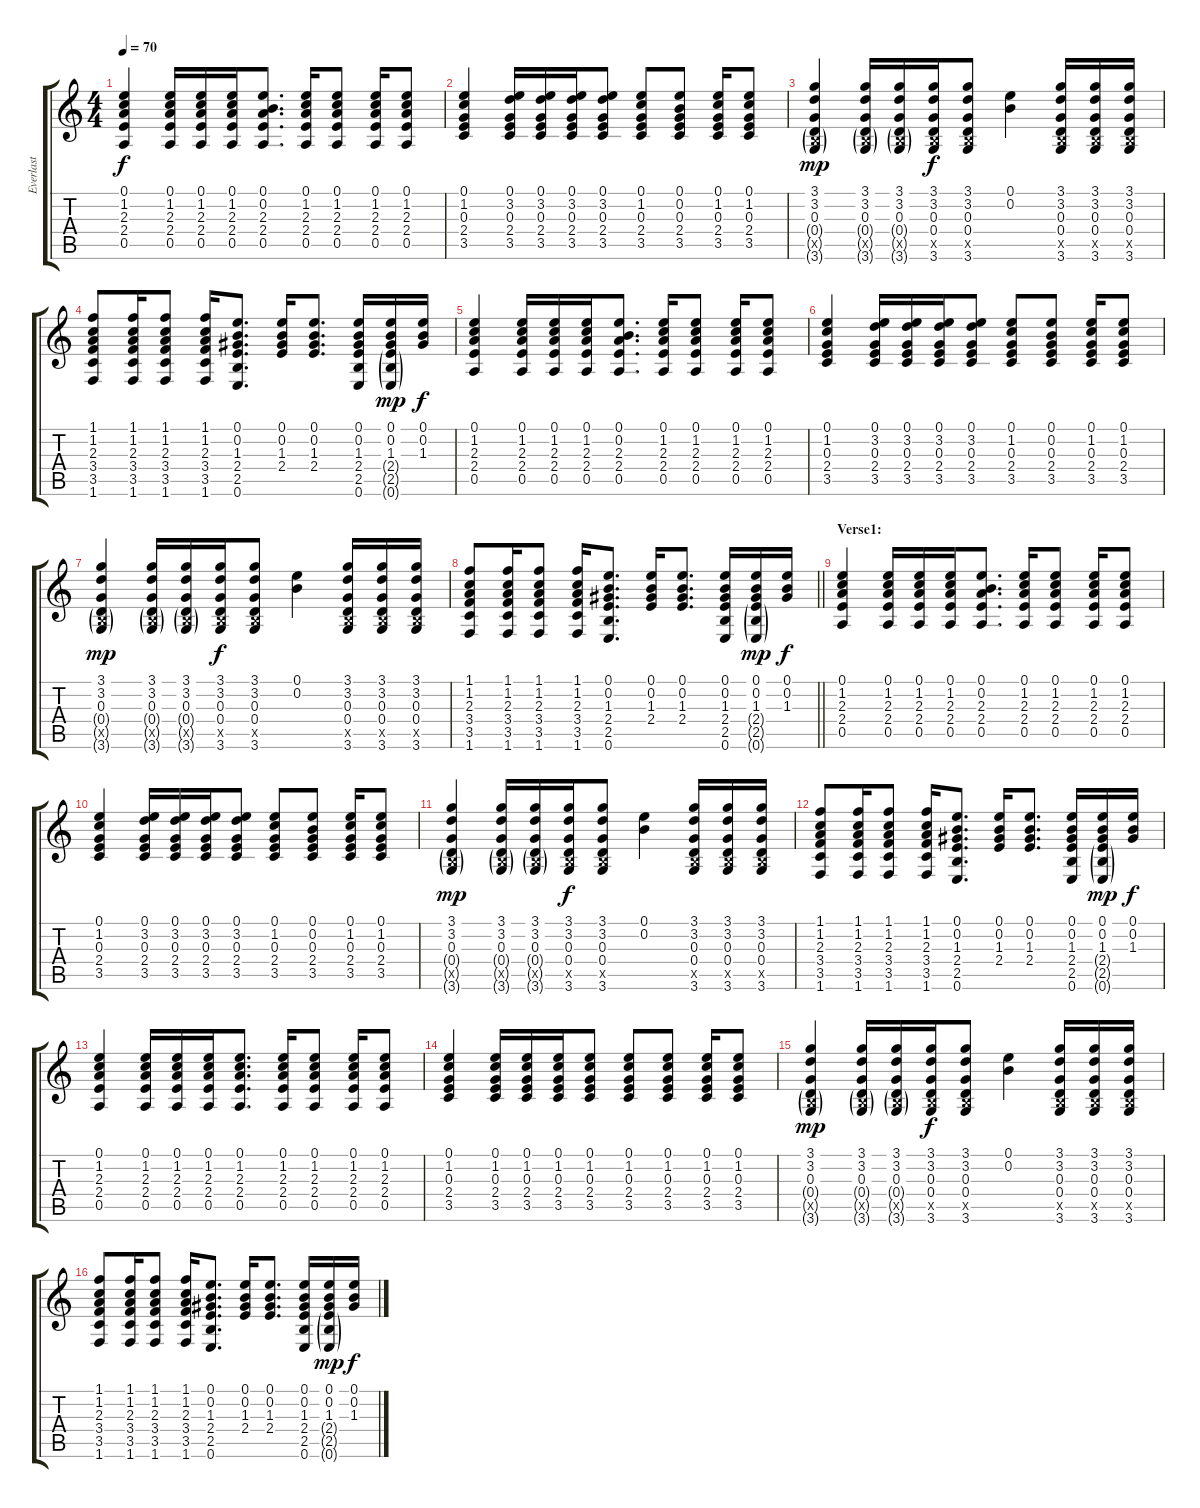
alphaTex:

\track ("Everlast" "Everlast") {instrument acousticguitarsteel}
\staff {score tabs}
\tuning (E4 B3 G3 D3 A2 E2) {hide}
\ts (4 4)
\tempo 70
\clef g2
\ks c
(0.1 1.2 2.3 2.4 0.5).4{dy f instrument acousticguitarsteel} (0.1 1.2 2.3 2.4 0.5).16 (0.1 1.2 2.3 2.4 0.5).16 (0.1 1.2 2.3 2.4 0.5).16 (0.1 0.2 2.3 2.4 0.5).8{d} (0.1 1.2 2.3 2.4 0.5).16 (0.1 1.2 2.3 2.4 0.5).8 (0.1 1.2 2.3 2.4 0.5).16 (0.1 1.2 2.3 2.4 0.5).8 |
(0.1 1.2 0.3 2.4 3.5).4 (0.1 3.2 0.3 2.4 3.5).16 (0.1 3.2 0.3 2.4 3.5).16 (0.1 3.2 0.3 2.4 3.5).16 (0.1 3.2 0.3 2.4 3.5).8 (0.1 1.2 0.3 2.4 3.5).8 (0.1 0.2 0.3 2.4 3.5).8 (0.1 1.2 0.3 2.4 3.5).16 (0.1 1.2 0.3 2.4 3.5).8 |
(3.1 3.2 0.3 0.4{g} 2.5{g x} 3.6{g}).4{dy mp} (3.1 3.2 0.3 0.4{g} 2.5{g x} 3.6{g}).16 (3.1 3.2 0.3 0.4{g} 2.5{g x} 3.6{g}).16 (3.1 3.2 0.3 0.4 2.5{x} 3.6).16{dy f} (3.1 3.2 0.3 0.4 2.5{x} 3.6).8 (0.1 0.2).4 (3.1 3.2 0.3 0.4 2.5{x} 3.6).16 (3.1 3.2 0.3 0.4 2.5{x} 3.6).16 (3.1 3.2 0.3 0.4 2.5{x} 3.6).16 |
(1.1 1.2 2.3 3.4 3.5 1.6).8 (1.1 1.2 2.3 3.4 3.5 1.6).16 (1.1 1.2 2.3 3.4 3.5 1.6).8 (1.1 1.2 2.3 3.4 3.5 1.6).16 (0.1 0.2 1.3 2.4 2.5 0.6).8{d} (0.1 0.2 1.3 2.4).16 (0.1 0.2 1.3 2.4).8{d} (0.1 0.2 1.3 2.4 2.5 0.6).16 (0.1 0.2 1.3 2.4{g} 2.5{g} 0.6{g}).16{dy mp} (0.1 0.2 1.3).16{dy f} |
(0.1 1.2 2.3 2.4 0.5).4 (0.1 1.2 2.3 2.4 0.5).16 (0.1 1.2 2.3 2.4 0.5).16 (0.1 1.2 2.3 2.4 0.5).16 (0.1 0.2 2.3 2.4 0.5).8{d} (0.1 1.2 2.3 2.4 0.5).16 (0.1 1.2 2.3 2.4 0.5).8 (0.1 1.2 2.3 2.4 0.5).16 (0.1 1.2 2.3 2.4 0.5).8 |
(0.1 1.2 0.3 2.4 3.5).4 (0.1 3.2 0.3 2.4 3.5).16 (0.1 3.2 0.3 2.4 3.5).16 (0.1 3.2 0.3 2.4 3.5).16 (0.1 3.2 0.3 2.4 3.5).8 (0.1 1.2 0.3 2.4 3.5).8 (0.1 0.2 0.3 2.4 3.5).8 (0.1 1.2 0.3 2.4 3.5).16 (0.1 1.2 0.3 2.4 3.5).8 |
(3.1 3.2 0.3 0.4{g} 2.5{g x} 3.6{g}).4{dy mp} (3.1 3.2 0.3 0.4{g} 2.5{g x} 3.6{g}).16 (3.1 3.2 0.3 0.4{g} 2.5{g x} 3.6{g}).16 (3.1 3.2 0.3 0.4 2.5{x} 3.6).16{dy f} (3.1 3.2 0.3 0.4 2.5{x} 3.6).8 (0.1 0.2).4 (3.1 3.2 0.3 0.4 2.5{x} 3.6).16 (3.1 3.2 0.3 0.4 2.5{x} 3.6).16 (3.1 3.2 0.3 0.4 2.5{x} 3.6).16 |
\barLineRight lightlight
(1.1 1.2 2.3 3.4 3.5 1.6).8 (1.1 1.2 2.3 3.4 3.5 1.6).16 (1.1 1.2 2.3 3.4 3.5 1.6).8 (1.1 1.2 2.3 3.4 3.5 1.6).16 (0.1 0.2 1.3 2.4 2.5 0.6).8{d} (0.1 0.2 1.3 2.4).16 (0.1 0.2 1.3 2.4).8{d} (0.1 0.2 1.3 2.4 2.5 0.6).16 (0.1 0.2 1.3 2.4{g} 2.5{g} 0.6{g}).16{dy mp} (0.1 0.2 1.3).16{dy f} |
\section ("" "Verse1:")
(0.1 1.2 2.3 2.4 0.5).4 (0.1 1.2 2.3 2.4 0.5).16 (0.1 1.2 2.3 2.4 0.5).16 (0.1 1.2 2.3 2.4 0.5).16 (0.1 0.2 2.3 2.4 0.5).8{d} (0.1 1.2 2.3 2.4 0.5).16 (0.1 1.2 2.3 2.4 0.5).8 (0.1 1.2 2.3 2.4 0.5).16 (0.1 1.2 2.3 2.4 0.5).8 |
(0.1 1.2 0.3 2.4 3.5).4 (0.1 3.2 0.3 2.4 3.5).16 (0.1 3.2 0.3 2.4 3.5).16 (0.1 3.2 0.3 2.4 3.5).16 (0.1 3.2 0.3 2.4 3.5).8 (0.1 1.2 0.3 2.4 3.5).8 (0.1 0.2 0.3 2.4 3.5).8 (0.1 1.2 0.3 2.4 3.5).16 (0.1 1.2 0.3 2.4 3.5).8 |
(3.1 3.2 0.3 0.4{g} 2.5{g x} 3.6{g}).4{dy mp} (3.1 3.2 0.3 0.4{g} 2.5{g x} 3.6{g}).16 (3.1 3.2 0.3 0.4{g} 2.5{g x} 3.6{g}).16 (3.1 3.2 0.3 0.4 2.5{x} 3.6).16{dy f} (3.1 3.2 0.3 0.4 2.5{x} 3.6).8 (0.1 0.2).4 (3.1 3.2 0.3 0.4 2.5{x} 3.6).16 (3.1 3.2 0.3 0.4 2.5{x} 3.6).16 (3.1 3.2 0.3 0.4 2.5{x} 3.6).16 |
(1.1 1.2 2.3 3.4 3.5 1.6).8 (1.1 1.2 2.3 3.4 3.5 1.6).16 (1.1 1.2 2.3 3.4 3.5 1.6).8 (1.1 1.2 2.3 3.4 3.5 1.6).16 (0.1 0.2 1.3 2.4 2.5 0.6).8{d} (0.1 0.2 1.3 2.4).16 (0.1 0.2 1.3 2.4).8{d} (0.1 0.2 1.3 2.4 2.5 0.6).16 (0.1 0.2 1.3 2.4{g} 2.5{g} 0.6{g}).16{dy mp} (0.1 0.2 1.3).16{dy f} |
(0.1 1.2 2.3 2.4 0.5).4 (0.1 1.2 2.3 2.4 0.5).16 (0.1 1.2 2.3 2.4 0.5).16 (0.1 1.2 2.3 2.4 0.5).16 (0.1 1.2 2.3 2.4 0.5).8{d} (0.1 1.2 2.3 2.4 0.5).16 (0.1 1.2 2.3 2.4 0.5).8 (0.1 1.2 2.3 2.4 0.5).16 (0.1 1.2 2.3 2.4 0.5).8 |
(0.1 1.2 0.3 2.4 3.5).4 (0.1 1.2 0.3 2.4 3.5).16 (0.1 1.2 0.3 2.4 3.5).16 (0.1 1.2 0.3 2.4 3.5).16 (0.1 1.2 0.3 2.4 3.5).8 (0.1 1.2 0.3 2.4 3.5).8 (0.1 1.2 0.3 2.4 3.5).8 (0.1 1.2 0.3 2.4 3.5).16 (0.1 1.2 0.3 2.4 3.5).8 |
(3.1 3.2 0.3 0.4{g} 2.5{g x} 3.6{g}).4{dy mp} (3.1 3.2 0.3 0.4{g} 2.5{g x} 3.6{g}).16 (3.1 3.2 0.3 0.4{g} 2.5{g x} 3.6{g}).16 (3.1 3.2 0.3 0.4 2.5{x} 3.6).16{dy f} (3.1 3.2 0.3 0.4 2.5{x} 3.6).8 (0.1 0.2).4 (3.1 3.2 0.3 0.4 2.5{x} 3.6).16 (3.1 3.2 0.3 0.4 2.5{x} 3.6).16 (3.1 3.2 0.3 0.4 2.5{x} 3.6).16 |
(1.1 1.2 2.3 3.4 3.5 1.6).8 (1.1 1.2 2.3 3.4 3.5 1.6).16 (1.1 1.2 2.3 3.4 3.5 1.6).8 (1.1 1.2 2.3 3.4 3.5 1.6).16 (0.1 0.2 1.3 2.4 2.5 0.6).8{d} (0.1 0.2 1.3 2.4).16 (0.1 0.2 1.3 2.4).8{d} (0.1 0.2 1.3 2.4 2.5 0.6).16 (0.1 0.2 1.3 2.4{g} 2.5{g} 0.6{g}).16{dy mp} (0.1 0.2 1.3).16{dy f}
